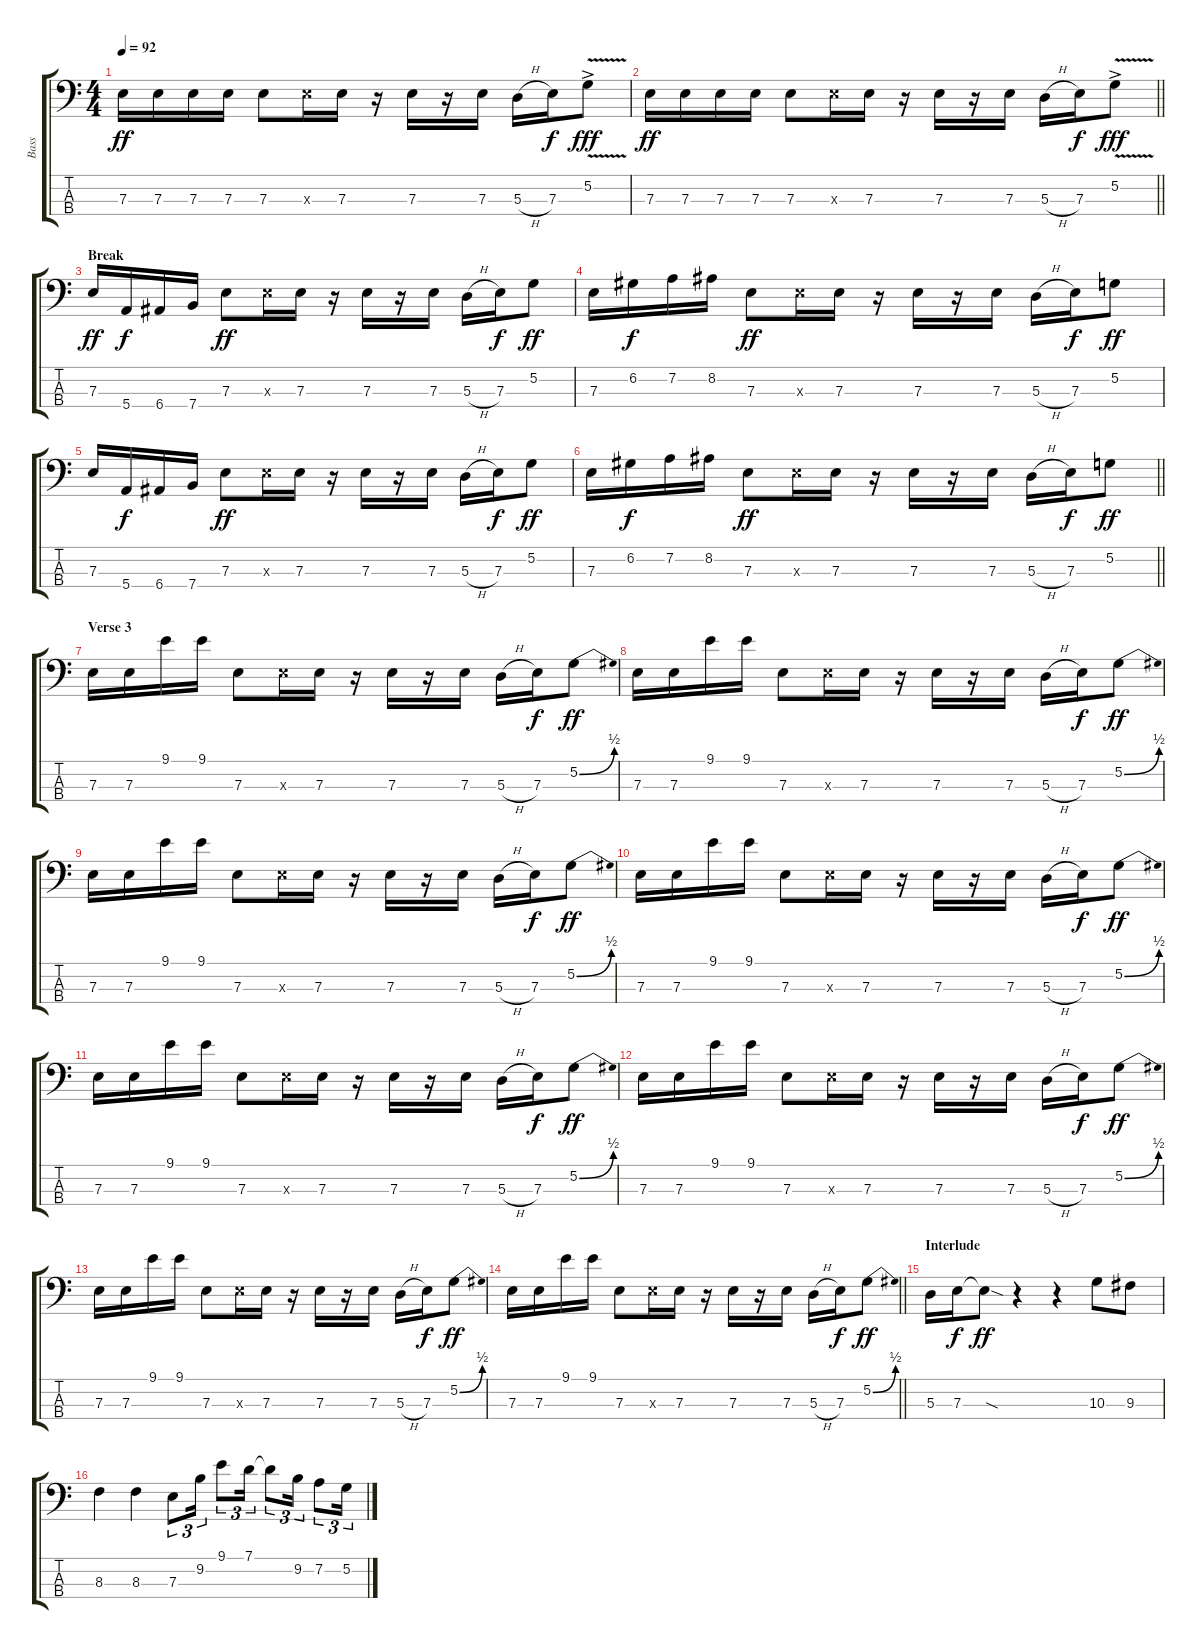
\track ("Bass" "Bass") {instrument electricbassfinger}
\staff {score tabs}
\tuning (G2 D2 A1 E1) {hide}
\ts (4 4)
\tempo 92
\clef f4
\ks c
7.3.16{dy ff} 7.3.16 7.3.16 7.3.16 7.3.8 7.3{x}.16 7.3.16 r.16 7.3.16 r.16 7.3.16 5.3{h}.16 7.3.16{dy f} 5.2{v ac}.8{dy fff} |
\barLineRight lightlight
7.3.16{dy ff} 7.3.16 7.3.16 7.3.16 7.3.8 7.3{x}.16 7.3.16 r.16 7.3.16 r.16 7.3.16 5.3{h}.16 7.3.16{dy f} 5.2{v ac}.8{dy fff} |
\section ("" "Break")
7.3.16{dy ff} 5.4.16{dy f} 6.4.16 7.4.16 7.3.8{dy ff} 7.3{x}.16 7.3.16 r.16 7.3.16 r.16 7.3.16 5.3{h}.16 7.3.16{dy f} 5.2.8{dy ff} |
7.3.16 6.2.16{dy f} 7.2.16 8.2.16 7.3.8{dy ff} 7.3{x}.16 7.3.16 r.16 7.3.16 r.16 7.3.16 5.3{h}.16 7.3.16{dy f} 5.2.8{dy ff} |
7.3.16 5.4.16{dy f} 6.4.16 7.4.16 7.3.8{dy ff} 7.3{x}.16 7.3.16 r.16 7.3.16 r.16 7.3.16 5.3{h}.16 7.3.16{dy f} 5.2.8{dy ff} |
\barLineRight lightlight
7.3.16 6.2.16{dy f} 7.2.16 8.2.16 7.3.8{dy ff} 7.3{x}.16 7.3.16 r.16 7.3.16 r.16 7.3.16 5.3{h}.16 7.3.16{dy f} 5.2.8{dy ff} |
\section ("" "Verse 3")
7.3.16 7.3.16 9.1.16 9.1.16 7.3.8 7.3{x}.16 7.3.16 r.16 7.3.16 r.16 7.3.16 5.3{h}.16 7.3.16{dy f} 5.2{be (bend 0 0 60 2)}.8{dy ff} |
7.3.16 7.3.16 9.1.16 9.1.16 7.3.8 7.3{x}.16 7.3.16 r.16 7.3.16 r.16 7.3.16 5.3{h}.16 7.3.16{dy f} 5.2{be (bend 0 0 60 2)}.8{dy ff} |
7.3.16 7.3.16 9.1.16 9.1.16 7.3.8 7.3{x}.16 7.3.16 r.16 7.3.16 r.16 7.3.16 5.3{h}.16 7.3.16{dy f} 5.2{be (bend 0 0 60 2)}.8{dy ff} |
7.3.16 7.3.16 9.1.16 9.1.16 7.3.8 7.3{x}.16 7.3.16 r.16 7.3.16 r.16 7.3.16 5.3{h}.16 7.3.16{dy f} 5.2{be (bend 0 0 60 2)}.8{dy ff} |
7.3.16 7.3.16 9.1.16 9.1.16 7.3.8 7.3{x}.16 7.3.16 r.16 7.3.16 r.16 7.3.16 5.3{h}.16 7.3.16{dy f} 5.2{be (bend 0 0 60 2)}.8{dy ff} |
7.3.16 7.3.16 9.1.16 9.1.16 7.3.8 7.3{x}.16 7.3.16 r.16 7.3.16 r.16 7.3.16 5.3{h}.16 7.3.16{dy f} 5.2{be (bend 0 0 60 2)}.8{dy ff} |
7.3.16 7.3.16 9.1.16 9.1.16 7.3.8 7.3{x}.16 7.3.16 r.16 7.3.16 r.16 7.3.16 5.3{h}.16 7.3.16{dy f} 5.2{be (bend 0 0 60 2)}.8{dy ff} |
\barLineRight lightlight
7.3.16 7.3.16 9.1.16 9.1.16 7.3.8 7.3{x}.16 7.3.16 r.16 7.3.16 r.16 7.3.16 5.3{h}.16 7.3.16{dy f} 5.2{be (bend 0 0 60 2)}.8{dy ff} |
\section ("" "Interlude")
5.3.16 7.3.16{dy f} 7.3{sod t}.8{dy ff} r.4 r.4 10.3.8 9.3.8 |
8.3.4 8.3.4 7.3.8{tu (3 2)} 9.2.16{tu (3 2)} 9.1.8{tu (3 2)} 7.1.16{tu (3 2)} 7.1{t}.8{tu (3 2)} 9.2.16{tu (3 2)} 7.2.8{tu (3 2)} 5.2.16{tu (3 2)}
